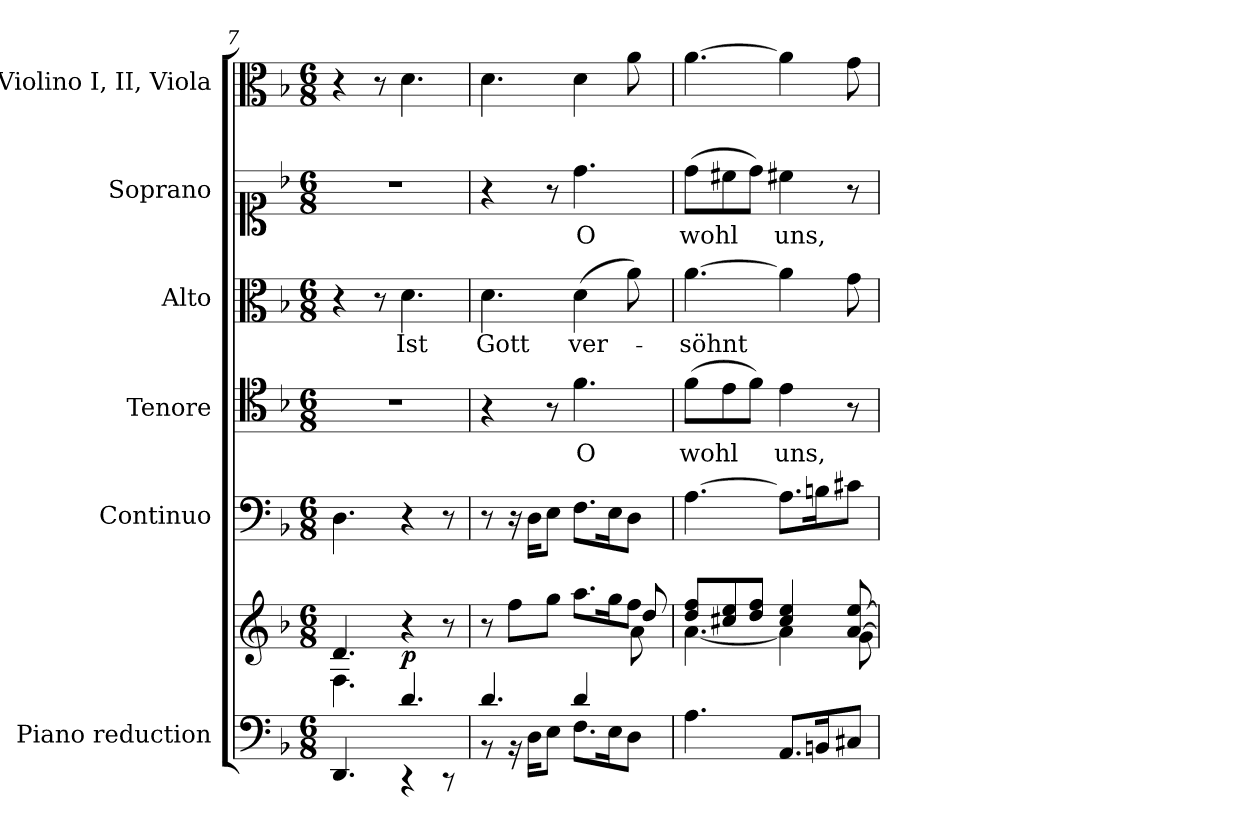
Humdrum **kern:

**kern	**kern	**dynam	**kern	**kern	**text	**kern	**text	**kern	**text	**kern
*part6	*part6	*part6	*part5	*part4	*part4	*part3	*part3	*part2	*part2	*part1
*staff7	*staff6	*staff6/7	*staff5	*staff4	*staff4	*staff3	*staff3	*staff2	*staff2	*staff1
*I"Piano reduction	*	*	*I"Continuo	*I"Tenore	*	*I"Alto	*	*I"Soprano	*	*I"Violino I, II, Viola
*I'Pno	*	*	*	*	*	*	*	*	*	*I'Vln
*clefF4	*clefG2	*	*clefF4	*clefC4	*	*clefC3	*	*clefC1	*	*clefC3
*k[b-]	*k[b-]	*	*k[b-]	*k[b-]	*	*k[b-]	*	*k[b-]	*	*k[b-]
*M6/8	*M6/8	*	*M6/8	*M6/8	*	*M6/8	*	*M6/8	*	*M6/8
=7	=7	=7	=7	=7	=7	=7	=7	=7	=7	=7
*^	*^	*	*	*	*	*	*	*	*	*
4.ryy	4.DD/	4.d/	4.F\	.	4.D\	2.r	.	4r	.	2.r	.	4r
.	.	.	.	.	.	.	.	8r	.	.	.	8r
!	!	!	!	!LO:DY:b	!	!	!	!	!LO:LY:b	!	!	!
4.d/	4r	4r	4.ryy	p	4r	.	.	4.d\	Ist	.	.	4.d\
.	8r	8r	.	.	8r	.	.	.	.	.	.	.
!!LO:LB:g=z
=8	=8	=8	=8	=8	=8	=8	=8	=8	=8	=8	=8	=8
*	*	*	*^	*	*	*	*	*	*	*	*	*
!	!	!	!	!	!	!	!	!	!	!LO:LY:b	!	!	!
4.d/	8r	8r	4.ryy	8ryy	.	8r	4r	.	4.d\	Gott	4r	.	4.d\
*	*	*	*v	*v	*	*	*	*	*	*	*	*	*
.	16r	8ff\L	.	.	16r	.	.	.	.	.	.	.
.	16D\KL	.	.	.	16D\KL	.	.	.	.	.	.	.
.	8E\J	8gg\J	.	.	8E\J	8r	.	.	.	8r	.	.
!	!	!	!	!	!	!	!LO:LY:b	!	!LO:LY:b	!	!LO:LY:b	!
4d/	8.F\L	8.aa\L	4ryy	.	8.F\L	4.f\	O	(>4d\	ver-	4.dd\	O	4d\
.	16E\K	16gg\K	.	.	16E\K	.	.	.	.	.	.	.
*	*	*	*^	*	*	*	*	*	*	*	*	*
8ryy	8D\J	8ff\J	8dd/	8a\	.	8D\J	.	.	8a\)	.	.	.	8a\
=9	=9	=9	=9	=9	=9	=9	=9	=9	=9	=9	=9	=9	=9
!	!	!	!	!	!	!	!	!LO:LY:b	!	!LO:LY:b	!	!LO:LY:b	!
*v	*v	*	*	*	*	*	*	*	*	*	*	*	*
*	*	*v	*v	*	*	*	*	*	*	*	*	*
4.A\	8dd/ 8ff/L	[4.a\	.	[4.A\	(>8f\L	wohl	[4.a\	-söhnt	(>8dd\L	wohl	[4.a\
.	8cc#X/ 8ee/	.	.	.	8e\	.	.	.	8cc#X\	.	.
.	8dd/ 8ff/J	.	.	.	8f\J)	.	.	.	8dd\J)	.	.
!	!	!	!	!	!	!LO:LY:b	!	!	!	!LO:LY:b	!
8.AA/L	4cc#/ 4ee/	4a\]	.	8.A\L]	4e\	uns,	4a\]	.	4cc#X\	uns,	4a\]
16BBn/K	.	.	.	16Bn\K	.	.	.	.	.	.	.
8C#X/J	[8a/ [8ee/	8g\	.	8c#X\J	8r	.	8g\	.	8r	.	8g\
*	*v	*v	*	*	*	*	*	*	*	*	*
=	=	=	=	=	=	=	=	=	=	=
*-	*-	*-	*-	*-	*-	*-	*-	*-	*-	*-
